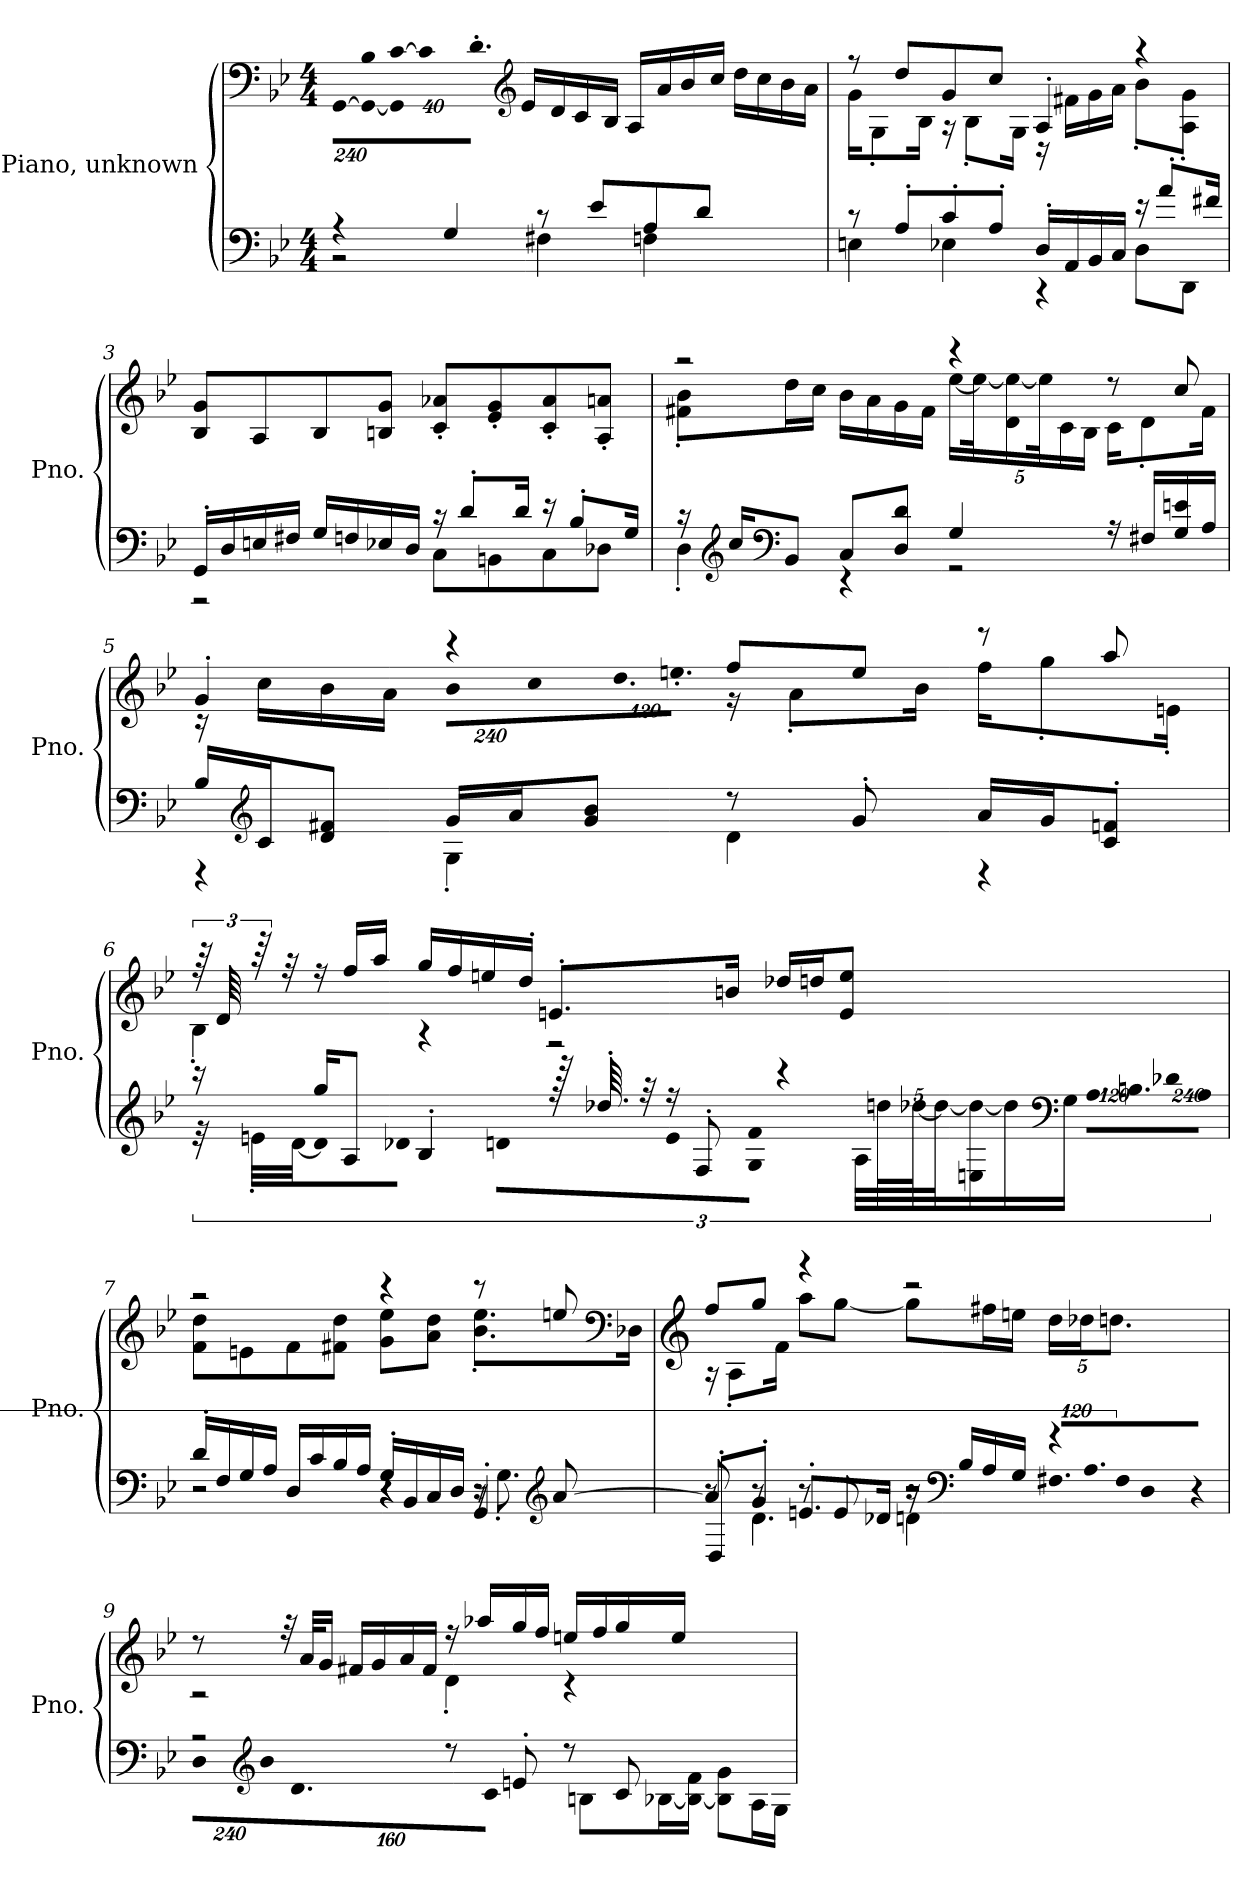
**kern	**kern
*part1	*part1
*staff2	*staff1
*I"Piano, unknown	*
*I'Pno.	*
*clefF4	*clefF4
*k[b-e-]	*k[b-e-]
*M4/4	*M4/4
*MM120	*MM120
=1	=1
*^	*
*	*	*Xbrackettup
!	!	!LO:N:vis=16
4r	2r	[1920%137GG\LL
!	!	!LO:N:vis=16
.	.	1920%137GG\_ 1920%137B-\
!	!	!LO:N:vis=32
.	.	640%23GG\] [640%23c\L
!	!	!LO:N:vis=64
.	.	960%17c\K]
!	!	!LO:N:vis=32.
.	.	1920%103d'\JJJ
*	*	*clefG2
4G/	.	16e-/LL
.	.	16d/
.	.	16c/
.	.	16B-/JJ
8r	4F#X\	16A/LL
.	.	16a/
8e-/L	.	16b-/
.	.	16cc/JJ
8A/	4Fn\	16dd\LL
.	.	16cc\
8d/J	.	16b-\
.	.	16a\JJ
=2	=2	=2
*	*	*^
8r	4En\	8r	16g\KL
.	.	.	8G'\
8A'/L	.	8dd/L	.
.	.	.	16B-\Jk
8c'/	4E-X\	8g/	16r
.	.	.	8B-'\L
8A'/J	.	8cc/J	.
.	.	.	16G\Jk
16D'/LL	4r	4A'/	16r
16AA/	.	.	16f#X\LL
16BB-/	.	.	16g\
16C/JJ	.	.	16a\JJ
16r	8D\L	4r	8b-'\L
8a'/L	.	.	.
.	8DD\J	.	8A\' 8g\'J
16f#X/Jk	.	.	.
*	*	*v	*v
!!LO:LB:g=z
=3	=3	=3
16GG'/LL	2r	8B-/ 8g/L
16D/	.	.
16En/	.	8A/
16F#X/JJ	.	.
16G/LL	.	8B-/
16Fn/	.	.
16E-X/	.	8Bn/ 8g/J
16D/JJ	.	.
16r	8C\L	8c/' 8a-X/'L
8d'/L	.	.
.	8BBn\	8e-/' 8g/'
16d/Jk	.	.
16r	8C\	8c/' 8a-/'
8B-'/L	.	.
.	8D-X\J	8A/' 8an/'J
16G/Jk	.	.
!!LO:LB:g=z
=4	=4	=4
*	*	*^
16r	4D'\	2r	8f#X\' 8b-\'L
*clefG2	*	*	*
16cc/KL	.	.	.
*clefF4	*	*	*
8BB-/J	.	.	16dd\L
.	.	.	16cc\JJ
8C/L	4r	.	16b-\LL
.	.	.	16a\
8D/ 8d/J	.	.	16g\
.	.	.	16f#\JJ
4G/	2r	4r	[20ee-\LL
.	.	.	40ee-\K_
.	.	.	20d\ 20ee-\_
.	.	.	40ee-\K]
.	.	.	20c\
.	.	.	20B-\JJ
16r	.	8r	16c\KL
16F#X/LL	.	.	8d'\
16G/ 16en/	.	8cc/	.
16A/JJ	.	.	16f#\Jk
!!LO:LB:g=z	!!
=5	=5	=5	=5
16B-/LL	4r	4g'/	16r
*clefG2	*	*	*
16c/J	.	.	16cc\LL
8d/ 8f#X/J	.	.	16b-\
.	.	.	16a\JJ
!	!	!	!LO:N:vis=16
16g/LL	4G'\	4r	1920%137b-\LL
16a/J	.	.	.
!	!	!	!LO:N:vis=16
.	.	.	1920%137cc\
8g/ 8b-/J	.	.	.
!	!	!	!LO:N:vis=32.
.	.	.	1920%103dd\L
!	!	!	!LO:N:vis=32.
.	.	.	1920%103een'\JJJ
8r	4d\	8ff/L	16r
.	.	.	8a'\L
8g'/	.	8ee/J	.
.	.	.	16b-\Jk
16a/LL	4r	8r	16ff\KL
16g/J	.	.	8gg'\
8c/' 8fn/'J	.	8aa/	.
.	.	.	16en'\Jk
!!LO:LB:g=z	!!
=6	=6	=6	=6
*	*	*brackettup	*
16r	48r	96r	4B-'\
.	.	96d/	.
.	48en'\LLL	96r	.
.	.	32r	.
.	[48d\JJ	.	.
16gg/KL	8d\]	16r	.
8A/J	.	16ff/LL	.
.	16d-X\Jk	16aa/JJ	.
4B-'/	16dn\LL	16gg/LL	4r
.	16e\J	16ff/	.
.	8G\ 8f\J	16een/	.
.	.	16dd'/JJ	.
*	*Xbrackettup	*	*
128r	40A\LLL	8.en'/L	2r
64.dd-X'/	.	.	.
.	80ddn\L	.	.
32r	.	.	.
.	[80dd-X\J	.	.
.	40dd-\J_	.	.
16r	.	.	.
.	20En\ 20dd-\_	.	.
8F'/	16dd-\]	.	.
*clefF4	*	*	*
.	16G\JJ	16bn/Jk	.
!	!LO:N:vis=32.	!	!
4r	1920%103A\LLL	16dd-X/LL	.
!	!LO:N:vis=32.	!	!
.	1920%103Bn\J	.	.
.	.	16ddn/J	.
!	!LO:N:vis=16	!	!
.	1920%137d-X\	.	.
.	.	8e/ 8ee/J	.
!	!LO:N:vis=16	!	!
.	1920%137A\JJ	.	.
!!LO:LB:g=z	!!
=7	=7	=7	=7
*	*^	*	*
2r	2r	16d'/LL	2r	8f\ 8dd\L
.	.	16F/	.	.
.	.	16G/	.	8en\
.	.	16A/JJ	.	.
.	.	16D/LL	.	8f\
.	.	16c/	.	.
.	.	16B-/	.	8f#X\ 8dd\J
.	.	16A/JJ	.	.
4r	4r	16G'/LL	4r	8g\ 8ee-\L
.	.	16BB-/	.	.
.	.	16C/	.	8a\ 8dd\J
.	.	16D/JJ	.	.
8r	16r	4GG'/	8r	8.b-\' 8.ee-\'L
.	8.G'\	.	.	.
*clefG2	*	*	*	*
[8a/	.	.	8een/	.
*	*	*	*clefF4	*
.	.	.	.	16D-X\Jk
!!LO:PB:g=z	!!
=8	=8	=8	=8	=8
*	*	*	*clefG2	*
8a/]	8r	8D'/L	8ff/L	16r
.	.	.	.	8A'\L
8r	4.d\	8g'/J	8gg/J	.
.	.	.	.	16f\Jk
8r	.	8.en'/L	4r	8aa\L
8e/	.	.	.	[8gg\J
.	.	16d-X/Jk	.	.
2r	4dn\	16r	2r	8gg\L]
*clefF4	*	*	*	*
.	.	16B-/LL	.	.
.	.	16A/	.	16ff#X\L
.	.	16G/JJ	.	16een\JJ
*	*	*brackettup	*	*
!	!	!LO:N:vis=32.	!	!
*	*	*	*	*Xbrackettup
.	4r	1920%103F#X/LLL	.	20dd\LL
.	.	.	.	20dd-X\J
!	!	!LO:N:vis=32.	!	!
.	.	1920%103A/J	.	.
.	.	.	.	10.ddn\J
!	!	!LO:N:vis=16	!	!
.	.	1920%137F#/	.	.
!	!	!LO:N:vis=32	!	!
.	.	640%23D/JJk	.	.
!	!	!LO:N:vis=32	!	!
.	.	640%23r	.	.
1920ryy	1920ryy	.	1920ryy	1920ryy
*	*v	*v	*	*
!!LO:LB:g=z	!!
=9	=9	=9	=9
*	*Xbrackettup	*	*
!	!LO:N:vis=16	!	!
2r	1920%137D\LL	8r	2r
*clefG2	*	*	*
!	!LO:N:vis=16	!	!
.	1920%137b-\J	.	.
.	.	32r	.
!	!LO:N:vis=8.	!	!
.	640%137d\	.	.
.	.	32a/KLL	.
.	.	16g/JJ	.
.	.	16f#X/LL	.
.	.	16g/	.
.	1920ryy	.	.
!	!LO:N:vis=8	!	!
.	960%137c\J	.	.
.	.	16a/	.
.	.	16f#/JJ	.
8r	8Bn\L	16r	4d'\
.	.	16aa-X/LL	.
8en'/	[16B-X\L	16gg/	.
.	16B-\_ 16f\JJ	16ff/JJ	.
8r	8B-\] 8g\L	16een/LL	4r
.	.	16ff/	.
8c/	16A\L	16gg/	.
.	16G\JJ	16ee/JJ	.
*v	*v	*	*
*	*v	*v
=	=
*-	*-
